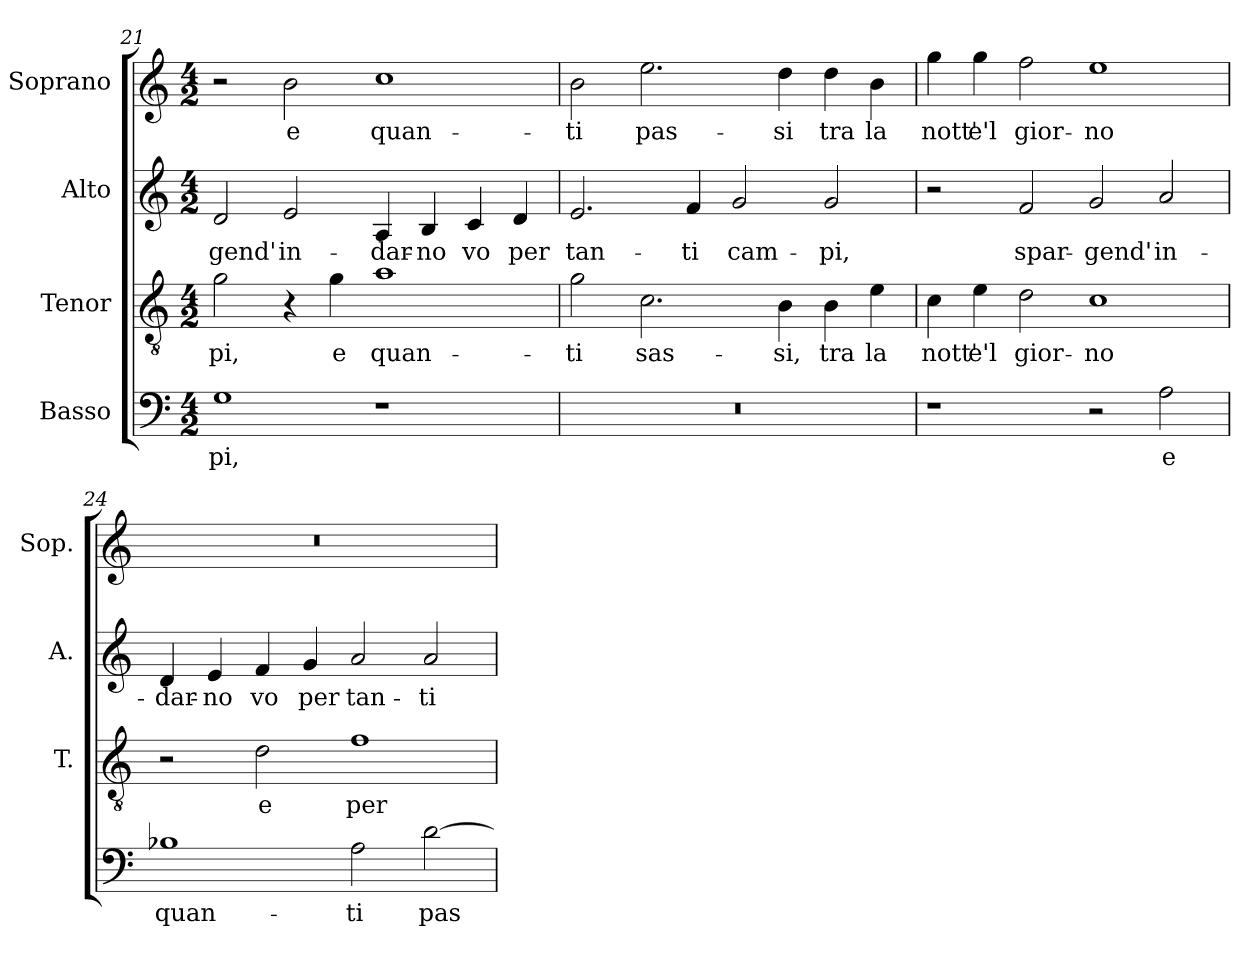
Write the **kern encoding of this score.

**kern	**text	**kern	**text	**kern	**text	**kern	**text
*part4	*part4	*part3	*part3	*part2	*part2	*part1	*part1
*staff4	*staff4	*staff3	*staff3	*staff2	*staff2	*staff1	*staff1
*I"Basso	*	*I"Tenor	*	*I"Alto	*	*I"Soprano	*
*	*	*I'T.	*	*I'A.	*	*I'Sop.	*
*clefF4	*	*clefGv2	*	*clefG2	*	*clefG2	*
*	*	*ITrd7c12	*	*	*	*	*
*k[]	*	*k[]	*	*k[]	*	*k[]	*
*C:	*	*C:	*	*C:	*	*C:	*
*M4/2	*	*M4/2	*	*M4/2	*	*M4/2	*
=21	=21	=21	=21	=21	=21	=21	=21
!	!LO:LY:b:color=#000000	!	!	!	!	!	!
!	!	!	!LO:LY:b:color=#000000	!	!	!	!
!	!	!	!	!	!LO:LY:b:color=#000000	!	!
1Gi	-pi,	2Gi\	-pi,	2di/	-gend'	2r	.
!	!	!	!	!	!LO:LY:b:color=#000000	!	!
!	!	!	!	!	!	!	!LO:LY:b:color=#000000
.	.	4r	.	2ei/	in-	2bi\	e
!	!	!	!LO:LY:b:color=#000000	!	!	!	!
.	.	4Gi\	e	.	.	.	.
!	!	!	!LO:LY:b:color=#000000	!	!	!	!
!	!	!	!	!	!LO:LY:b:color=#000000	!	!
!	!	!	!	!	!	!	!LO:LY:b:color=#000000
1r	.	1Ai	quan-	4Ai/	-dar-	1cci	quan-
!	!	!	!	!	!LO:LY:b:color=#000000	!	!
.	.	.	.	4Bi/	-no	.	.
!	!	!	!	!	!LO:LY:b:color=#000000	!	!
.	.	.	.	4ci/	vo	.	.
!	!	!	!	!	!LO:LY:b:color=#000000	!	!
.	.	.	.	4di/	per	.	.
!!LO:LB:g=z
=22	=22	=22	=22	=22	=22	=22	=22
!LO:N:vis=1	!	!	!	!	!	!	!
!	!	!	!LO:LY:b:color=#000000	!	!	!	!
!	!	!	!	!	!LO:LY:b:color=#000000	!	!
!	!	!	!	!	!	!	!LO:LY:b:color=#000000
0r	.	2Gi\	-ti	2.ei/	tan-	2bi\	-ti
!	!	!	!LO:LY:b:color=#000000	!	!	!	!
!	!	!	!	!	!	!	!LO:LY:b:color=#000000
.	.	2.Ci\	sas-	.	.	2.eei\	pas-
!	!	!	!	!	!LO:LY:b:color=#000000	!	!
.	.	.	.	4fi/	-ti	.	.
!	!	!	!	!	!LO:LY:b:color=#000000	!	!
.	.	.	.	2gi/	cam-	.	.
!	!	!	!LO:LY:b:color=#000000	!	!	!	!
!	!	!	!	!	!	!	!LO:LY:b:color=#000000
.	.	4BBi\	-si,	.	.	4ddi\	-si
!	!	!	!LO:LY:b:color=#000000	!	!	!	!
!	!	!	!	!	!LO:LY:b:color=#000000	!	!
!	!	!	!	!	!	!	!LO:LY:b:color=#000000
.	.	4BBi\	tra	2gi/	-pi,	4ddi\	tra
!	!	!	!LO:LY:b:color=#000000	!	!	!	!
!	!	!	!	!	!	!	!LO:LY:b:color=#000000
.	.	4Ei\	la	.	.	4bi\	la
=23	=23	=23	=23	=23	=23	=23	=23
!	!	!	!LO:LY:b:color=#000000	!	!	!	!
!	!	!	!	!	!	!	!LO:LY:b:color=#000000
1r	.	4Ci\	nott'	2r	.	4ggi\	nott'
!	!	!	!LO:LY:b:color=#000000	!	!	!	!
!	!	!	!	!	!	!	!LO:LY:b:color=#000000
.	.	4Ei\	e'l	.	.	4ggi\	e'l
!	!	!	!LO:LY:b:color=#000000	!	!	!	!
!	!	!	!	!	!LO:LY:b:color=#000000	!	!
!	!	!	!	!	!	!	!LO:LY:b:color=#000000
.	.	2Di\	gior-	2fi/	spar-	2ffi\	gior-
!	!	!	!LO:LY:b:color=#000000	!	!	!	!
!	!	!	!	!	!LO:LY:b:color=#000000	!	!
!	!	!	!	!	!	!	!LO:LY:b:color=#000000
2r	.	1Ci	-no	2gi/	-gend'	1eei	-no
!	!LO:LY:b:color=#000000	!	!	!	!	!	!
!	!	!	!	!	!LO:LY:b:color=#000000	!	!
2Ai\	e	.	.	2ai/	in-	.	.
=24	=24	=24	=24	=24	=24	=24	=24
!	!LO:LY:b:color=#000000	!	!	!	!	!	!
!	!	!	!	!	!LO:LY:b:color=#000000	!LO:N:vis=1	!
1B-Xi	quan-	2r	.	4di/	-dar-	0r	.
!	!	!	!	!	!LO:LY:b:color=#000000	!	!
.	.	.	.	4ei/	-no	.	.
!	!	!	!LO:LY:b:color=#000000	!	!	!	!
!	!	!	!	!	!LO:LY:b:color=#000000	!	!
.	.	2Di\	e	4fi/	vo	.	.
!	!	!	!	!	!LO:LY:b:color=#000000	!	!
.	.	.	.	4gi/	per	.	.
!	!LO:LY:b:color=#000000	!	!	!	!	!	!
!	!	!	!LO:LY:b:color=#000000	!	!	!	!
!	!	!	!	!	!LO:LY:b:color=#000000	!	!
2Ai\	-ti	1Fi	per	2ai/	tan-	.	.
!	!LO:LY:b:color=#000000	!	!	!	!	!	!
!	!	!	!	!	!LO:LY:b:color=#000000	!	!
[>2di\	pas-	.	.	2ai/	-ti	.	.
=	=	=	=	=	=	=	=
*-	*-	*-	*-	*-	*-	*-	*-
